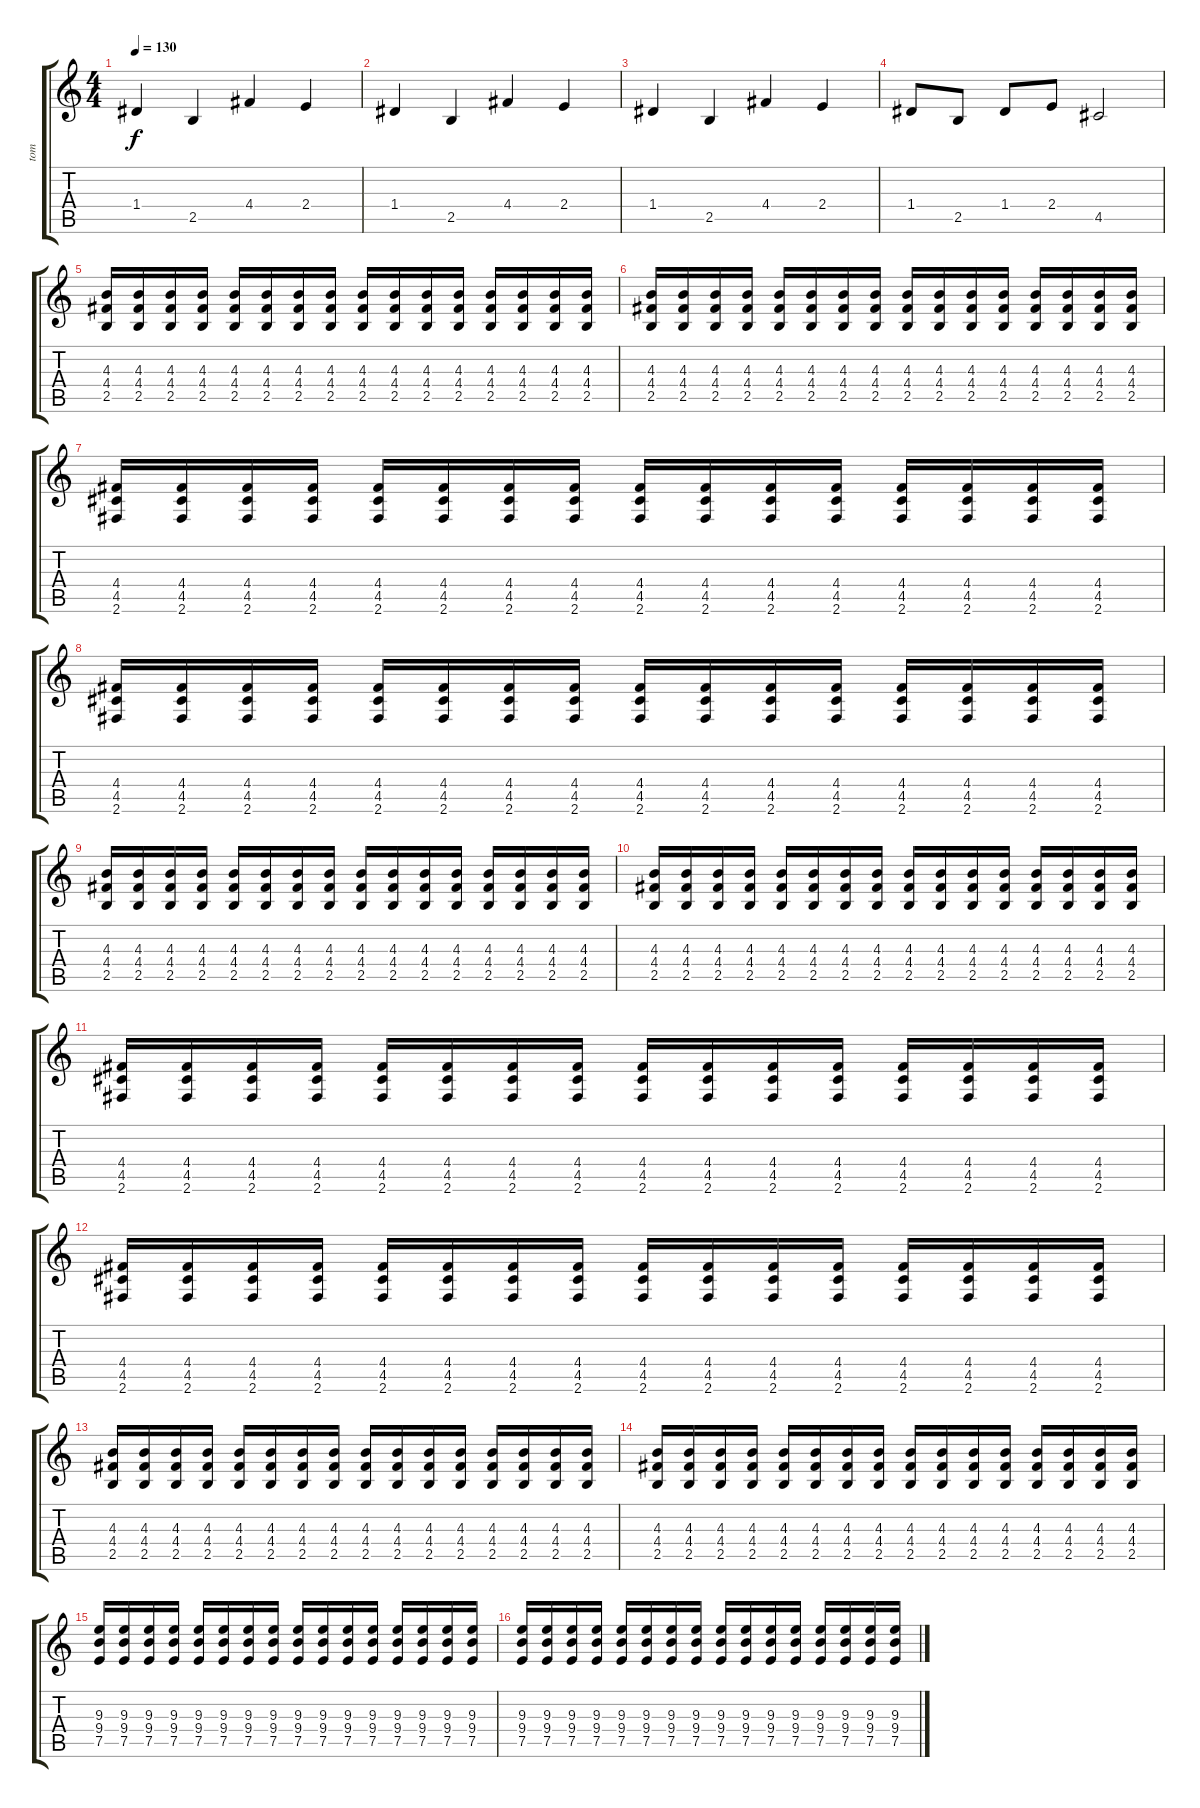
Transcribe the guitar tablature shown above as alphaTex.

\track ("tom" "tom") {instrument distortionguitar}
\staff {score tabs}
\tuning (E4 B3 G3 D3 A2 E2) {hide}
\ts (4 4)
\tempo 130
\clef g2
\ks c
1.4.4{dy f} 2.5.4 4.4.4 2.4.4 |
1.4.4 2.5.4 4.4.4 2.4.4 |
1.4.4 2.5.4 4.4.4 2.4.4 |
1.4.8 2.5.8 1.4.8 2.4.8 4.5.2 |
(4.3 4.4 2.5).16 (4.3 4.4 2.5).16 (4.3 4.4 2.5).16 (4.3 4.4 2.5).16 (4.3 4.4 2.5).16 (4.3 4.4 2.5).16 (4.3 4.4 2.5).16 (4.3 4.4 2.5).16 (4.3 4.4 2.5).16 (4.3 4.4 2.5).16 (4.3 4.4 2.5).16 (4.3 4.4 2.5).16 (4.3 4.4 2.5).16 (4.3 4.4 2.5).16 (4.3 4.4 2.5).16 (4.3 4.4 2.5).16 |
(4.3 4.4 2.5).16 (4.3 4.4 2.5).16 (4.3 4.4 2.5).16 (4.3 4.4 2.5).16 (4.3 4.4 2.5).16 (4.3 4.4 2.5).16 (4.3 4.4 2.5).16 (4.3 4.4 2.5).16 (4.3 4.4 2.5).16 (4.3 4.4 2.5).16 (4.3 4.4 2.5).16 (4.3 4.4 2.5).16 (4.3 4.4 2.5).16 (4.3 4.4 2.5).16 (4.3 4.4 2.5).16 (4.3 4.4 2.5).16 |
(4.4 4.5 2.6).16 (4.4 4.5 2.6).16 (4.4 4.5 2.6).16 (4.4 4.5 2.6).16 (4.4 4.5 2.6).16 (4.4 4.5 2.6).16 (4.4 4.5 2.6).16 (4.4 4.5 2.6).16 (4.4 4.5 2.6).16 (4.4 4.5 2.6).16 (4.4 4.5 2.6).16 (4.4 4.5 2.6).16 (4.4 4.5 2.6).16 (4.4 4.5 2.6).16 (4.4 4.5 2.6).16 (4.4 4.5 2.6).16 |
(4.4 4.5 2.6).16 (4.4 4.5 2.6).16 (4.4 4.5 2.6).16 (4.4 4.5 2.6).16 (4.4 4.5 2.6).16 (4.4 4.5 2.6).16 (4.4 4.5 2.6).16 (4.4 4.5 2.6).16 (4.4 4.5 2.6).16 (4.4 4.5 2.6).16 (4.4 4.5 2.6).16 (4.4 4.5 2.6).16 (4.4 4.5 2.6).16 (4.4 4.5 2.6).16 (4.4 4.5 2.6).16 (4.4 4.5 2.6).16 |
(4.3 4.4 2.5).16 (4.3 4.4 2.5).16 (4.3 4.4 2.5).16 (4.3 4.4 2.5).16 (4.3 4.4 2.5).16 (4.3 4.4 2.5).16 (4.3 4.4 2.5).16 (4.3 4.4 2.5).16 (4.3 4.4 2.5).16 (4.3 4.4 2.5).16 (4.3 4.4 2.5).16 (4.3 4.4 2.5).16 (4.3 4.4 2.5).16 (4.3 4.4 2.5).16 (4.3 4.4 2.5).16 (4.3 4.4 2.5).16 |
(4.3 4.4 2.5).16 (4.3 4.4 2.5).16 (4.3 4.4 2.5).16 (4.3 4.4 2.5).16 (4.3 4.4 2.5).16 (4.3 4.4 2.5).16 (4.3 4.4 2.5).16 (4.3 4.4 2.5).16 (4.3 4.4 2.5).16 (4.3 4.4 2.5).16 (4.3 4.4 2.5).16 (4.3 4.4 2.5).16 (4.3 4.4 2.5).16 (4.3 4.4 2.5).16 (4.3 4.4 2.5).16 (4.3 4.4 2.5).16 |
(4.4 4.5 2.6).16 (4.4 4.5 2.6).16 (4.4 4.5 2.6).16 (4.4 4.5 2.6).16 (4.4 4.5 2.6).16 (4.4 4.5 2.6).16 (4.4 4.5 2.6).16 (4.4 4.5 2.6).16 (4.4 4.5 2.6).16 (4.4 4.5 2.6).16 (4.4 4.5 2.6).16 (4.4 4.5 2.6).16 (4.4 4.5 2.6).16 (4.4 4.5 2.6).16 (4.4 4.5 2.6).16 (4.4 4.5 2.6).16 |
(4.4 4.5 2.6).16 (4.4 4.5 2.6).16 (4.4 4.5 2.6).16 (4.4 4.5 2.6).16 (4.4 4.5 2.6).16 (4.4 4.5 2.6).16 (4.4 4.5 2.6).16 (4.4 4.5 2.6).16 (4.4 4.5 2.6).16 (4.4 4.5 2.6).16 (4.4 4.5 2.6).16 (4.4 4.5 2.6).16 (4.4 4.5 2.6).16 (4.4 4.5 2.6).16 (4.4 4.5 2.6).16 (4.4 4.5 2.6).16 |
(4.3 4.4 2.5).16 (4.3 4.4 2.5).16 (4.3 4.4 2.5).16 (4.3 4.4 2.5).16 (4.3 4.4 2.5).16 (4.3 4.4 2.5).16 (4.3 4.4 2.5).16 (4.3 4.4 2.5).16 (4.3 4.4 2.5).16 (4.3 4.4 2.5).16 (4.3 4.4 2.5).16 (4.3 4.4 2.5).16 (4.3 4.4 2.5).16 (4.3 4.4 2.5).16 (4.3 4.4 2.5).16 (4.3 4.4 2.5).16 |
(4.3 4.4 2.5).16 (4.3 4.4 2.5).16 (4.3 4.4 2.5).16 (4.3 4.4 2.5).16 (4.3 4.4 2.5).16 (4.3 4.4 2.5).16 (4.3 4.4 2.5).16 (4.3 4.4 2.5).16 (4.3 4.4 2.5).16 (4.3 4.4 2.5).16 (4.3 4.4 2.5).16 (4.3 4.4 2.5).16 (4.3 4.4 2.5).16 (4.3 4.4 2.5).16 (4.3 4.4 2.5).16 (4.3 4.4 2.5).16 |
(9.3 9.4 7.5).16 (9.3 9.4 7.5).16 (9.3 9.4 7.5).16 (9.3 9.4 7.5).16 (9.3 9.4 7.5).16 (9.3 9.4 7.5).16 (9.3 9.4 7.5).16 (9.3 9.4 7.5).16 (9.3 9.4 7.5).16 (9.3 9.4 7.5).16 (9.3 9.4 7.5).16 (9.3 9.4 7.5).16 (9.3 9.4 7.5).16 (9.3 9.4 7.5).16 (9.3 9.4 7.5).16 (9.3 9.4 7.5).16 |
(9.3 9.4 7.5).16 (9.3 9.4 7.5).16 (9.3 9.4 7.5).16 (9.3 9.4 7.5).16 (9.3 9.4 7.5).16 (9.3 9.4 7.5).16 (9.3 9.4 7.5).16 (9.3 9.4 7.5).16 (9.3 9.4 7.5).16 (9.3 9.4 7.5).16 (9.3 9.4 7.5).16 (9.3 9.4 7.5).16 (9.3 9.4 7.5).16 (9.3 9.4 7.5).16 (9.3 9.4 7.5).16 (9.3 9.4 7.5).16
